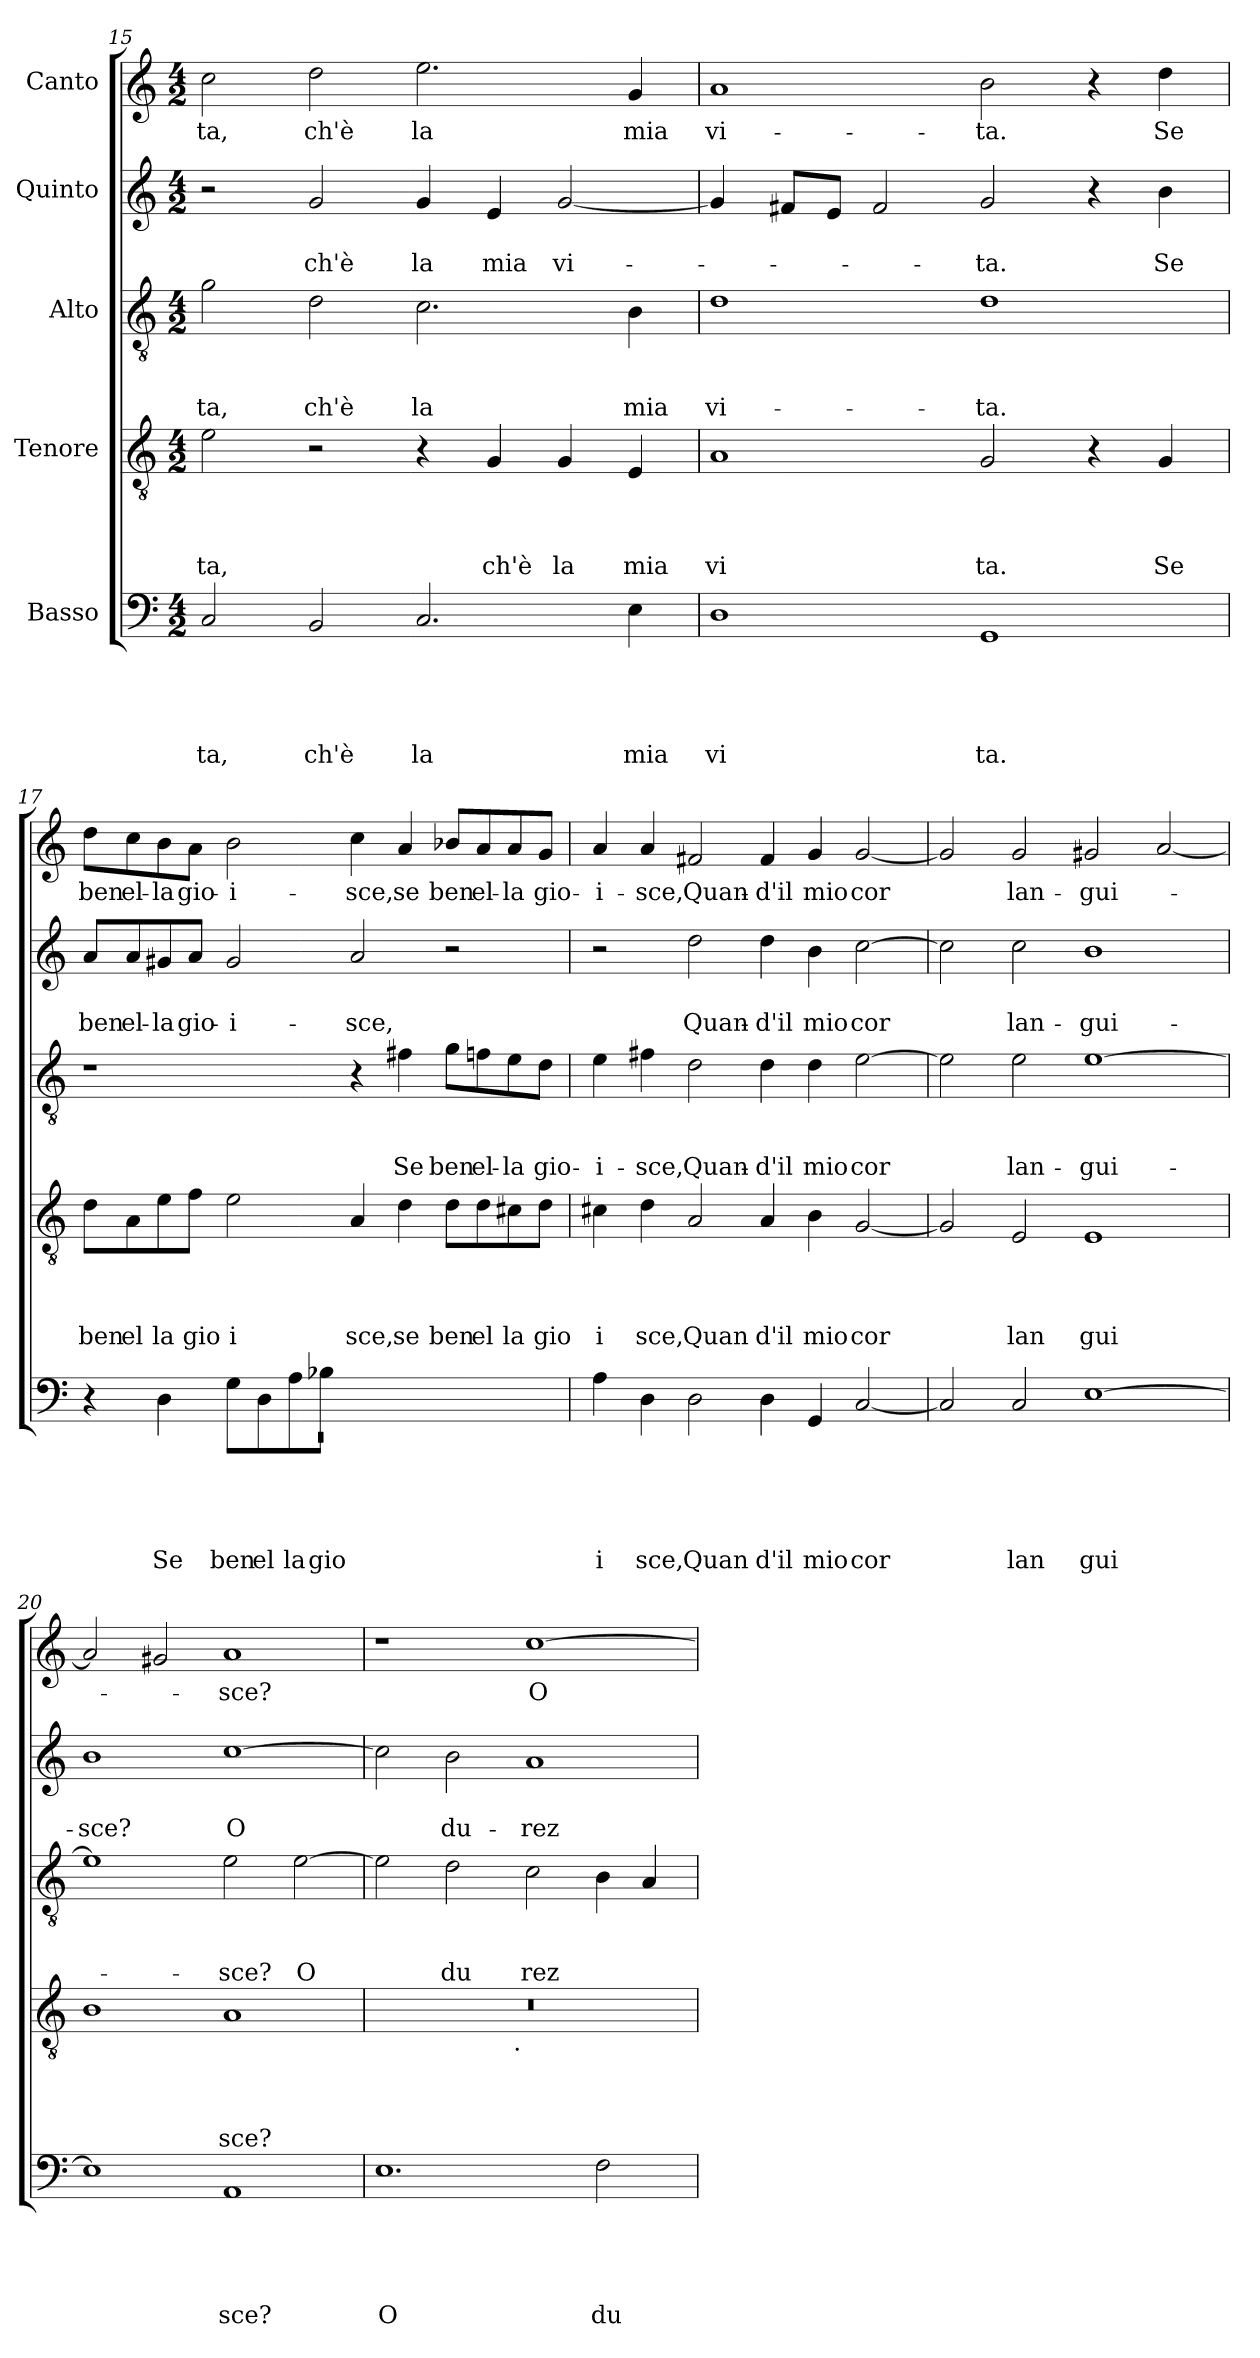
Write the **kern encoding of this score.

**kern	**text	**text	**text	**text	**text	**kern	**text	**text	**text	**text	**kern	**text	**text	**text	**kern	**text	**text	**kern	**text
*part5	*part5	*part5	*part5	*part5	*part5	*part4	*part4	*part4	*part4	*part4	*part3	*part3	*part3	*part3	*part2	*part2	*part2	*part1	*part1
*staff5	*staff5	*staff5	*staff5	*staff5	*staff5	*staff4	*staff4	*staff4	*staff4	*staff4	*staff3	*staff3	*staff3	*staff3	*staff2	*staff2	*staff2	*staff1	*staff1
*I"Basso	*	*	*	*	*	*I"Tenore	*	*	*	*	*I"Alto	*	*	*	*I"Quinto	*	*	*I"Canto	*
*clefF4	*	*	*	*	*	*clefGv2	*	*	*	*	*clefGv2	*	*	*	*clefG2	*	*	*clefG2	*
*k[]	*	*	*	*	*	*k[]	*	*	*	*	*k[]	*	*	*	*k[]	*	*	*k[]	*
*C:	*	*	*	*	*	*C:	*	*	*	*	*C:	*	*	*	*C:	*	*	*C:	*
*M4/2	*	*	*	*	*	*M4/2	*	*	*	*	*M4/2	*	*	*	*M4/2	*	*	*M4/2	*
=15	=15	=15	=15	=15	=15	=15	=15	=15	=15	=15	=15	=15	=15	=15	=15	=15	=15	=15	=15
!	!	!	!	!	!LO:LY:b	!	!	!	!	!LO:LY:b	!	!	!	!LO:LY:b	!	!	!	!	!LO:LY:b
2C/	.	.	.	.	ta,	2e\	.	.	.	ta,	2g\	.	.	-ta,	2r	.	.	2cc\	-ta,
!	!	!	!	!	!LO:LY:b	!	!	!	!	!	!	!	!	!LO:LY:b	!	!	!LO:LY:b	!	!LO:LY:b
2BB/	.	.	.	.	ch'è	2r	.	.	.	.	2d\	.	.	ch'è	2g/	.	ch'è	2dd\	ch'è
!	!	!	!	!	!LO:LY:b	!	!	!	!	!	!	!	!	!LO:LY:b	!	!	!LO:LY:b	!	!LO:LY:b
2.C/	.	.	.	.	la	4r	.	.	.	.	2.c\	.	.	la	4g/	.	la	2.ee\	la
!	!	!	!	!	!	!	!	!	!	!LO:LY:b	!	!	!	!	!	!	!LO:LY:b	!	!
.	.	.	.	.	.	4G/	.	.	.	ch'è	.	.	.	.	4e/	.	mia	.	.
!	!	!	!	!	!	!	!	!	!	!LO:LY:b	!	!	!	!	!	!	!LO:LY:b	!	!
.	.	.	.	.	.	4G/	.	.	.	la	.	.	.	.	[<2g/	.	vi-	.	.
!	!	!	!	!	!LO:LY:b	!	!	!	!	!LO:LY:b	!	!	!	!LO:LY:b	!	!	!	!	!LO:LY:b
4E\	.	.	.	.	mia	4E/	.	.	.	mia	4B\	.	.	mia	.	.	.	4g/	mia
=16	=16	=16	=16	=16	=16	=16	=16	=16	=16	=16	=16	=16	=16	=16	=16	=16	=16	=16	=16
!	!	!	!	!	!LO:LY:b	!	!	!	!	!LO:LY:b	!	!	!	!LO:LY:b	!	!	!	!	!LO:LY:b
1D	.	.	.	.	vi	1A	.	.	.	vi	1d	.	.	vi-	4g/]	.	.	1a	vi-
.	.	.	.	.	.	.	.	.	.	.	.	.	.	.	8f#X/L	.	.	.	.
.	.	.	.	.	.	.	.	.	.	.	.	.	.	.	8e/J	.	.	.	.
.	.	.	.	.	.	.	.	.	.	.	.	.	.	.	2f#/	.	.	.	.
!	!	!	!	!	!LO:LY:b	!	!	!	!	!LO:LY:b	!	!	!	!LO:LY:b	!	!	!LO:LY:b	!	!LO:LY:b
1GG	.	.	.	.	ta.	2G/	.	.	.	ta.	1d	.	.	-ta.	2g/	.	-ta.	2b\	-ta.
.	.	.	.	.	.	4r	.	.	.	.	.	.	.	.	4r	.	.	4r	.
!	!	!	!	!	!	!	!	!	!	!LO:LY:b	!	!	!	!	!	!	!LO:LY:b	!	!LO:LY:b
.	.	.	.	.	.	4G/	.	.	.	Se	.	.	.	.	4b\	.	Se	4dd\	Se
=17	=17	=17	=17	=17	=17	=17	=17	=17	=17	=17	=17	=17	=17	=17	=17	=17	=17	=17	=17
*^	*	*	*	*	*	*	*	*	*	*	*	*	*	*	*	*	*	*	*
!	!LO:N:vis=1	!	!	!	!	!	!	!	!	!	!LO:LY:b	!	!	!	!	!	!	!LO:LY:b	!	!LO:LY:b
*	*^	*	*	*	*	*	*	*	*	*	*	*	*	*	*	*	*	*	*	*
0ryy	0rEE	4r	.	.	.	.	.	8d\L	.	.	.	ben	1r	.	.	.	8a/L	.	ben	8dd\L	ben
!	!	!	!	!	!	!	!	!	!	!	!	!LO:LY:b	!	!	!	!	!	!	!LO:LY:b	!	!LO:LY:b
.	.	.	.	.	.	.	.	8A\	.	.	.	el	.	.	.	.	8a/	.	el-	8cc\	el-
!	!	!	!	!	!	!	!LO:LY:b	!	!	!	!	!LO:LY:b	!	!	!	!	!	!	!LO:LY:b	!	!LO:LY:b
.	.	4D\	.	.	.	.	Se	8e\	.	.	.	la	.	.	.	.	8g#X/	.	-la	8b\	-la
!	!	!	!	!	!	!	!	!	!	!	!	!LO:LY:b	!	!	!	!	!	!	!LO:LY:b	!	!LO:LY:b
.	.	.	.	.	.	.	.	8f\J	.	.	.	gio	.	.	.	.	8a/J	.	gio-	8a\J	gio-
!	!	!	!	!	!	!	!LO:LY:b	!	!	!	!	!LO:LY:b	!	!	!	!	!	!	!LO:LY:b	!	!LO:LY:b
.	.	8G\L	.	.	.	.	ben	2e\	.	.	.	i	.	.	.	.	2g#/	.	-i-	2b\	-i-
!	!	!	!	!	!	!	!LO:LY:b	!	!	!	!	!	!	!	!	!	!	!	!	!	!
.	.	8D\	.	.	.	.	el	.	.	.	.	.	.	.	.	.	.	.	.	.	.
!	!	!	!	!	!	!	!LO:LY:b	!	!	!	!	!	!	!	!	!	!	!	!	!	!
.	.	8A\	.	.	.	.	la	.	.	.	.	.	.	.	.	.	.	.	.	.	.
!	!	!	!	!	!	!	!LO:LY:b	!	!	!	!	!	!	!	!	!	!	!	!	!	!
.	.	8B-X\J	.	.	.	.	gio	.	.	.	.	.	.	.	.	.	.	.	.	.	.
!	!	!	!	!	!	!	!	!	!	!	!	!LO:LY:b	!	!	!	!	!	!	!LO:LY:b	!	!LO:LY:b
.	.	1ryy	.	.	.	.	.	4A/	.	.	.	sce,	4r	.	.	.	2a/	.	-sce,	4cc\	-sce,
!	!	!	!	!	!	!	!	!	!	!	!	!LO:LY:b	!	!	!	!LO:LY:b	!	!	!	!	!LO:LY:b
.	.	.	.	.	.	.	.	4d\	.	.	.	se	4f#X\	.	.	Se	.	.	.	4a/	se
!	!	!	!	!	!	!	!	!	!	!	!	!LO:LY:b	!	!	!	!LO:LY:b	!	!	!	!	!LO:LY:b
.	.	.	.	.	.	.	.	8d\L	.	.	.	ben	8g\L	.	.	ben	2r	.	.	8b-X/L	ben
!	!	!	!	!	!	!	!	!	!	!	!	!LO:LY:b	!	!	!	!LO:LY:b	!	!	!	!	!LO:LY:b
.	.	.	.	.	.	.	.	8d\	.	.	.	el	8fn\	.	.	el-	.	.	.	8a/	el-
!	!	!	!	!	!	!	!	!	!	!	!	!LO:LY:b	!	!	!	!LO:LY:b	!	!	!	!	!LO:LY:b
.	.	.	.	.	.	.	.	8c#X\	.	.	.	la	8e\	.	.	-la	.	.	.	8a/	-la
!	!	!	!	!	!	!	!	!	!	!	!	!LO:LY:b	!	!	!	!LO:LY:b	!	!	!	!	!LO:LY:b
.	.	.	.	.	.	.	.	8d\J	.	.	.	gio	8d\J	.	.	gio-	.	.	.	8g/J	gio-
*v	*v	*v	*	*	*	*	*	*	*	*	*	*	*	*	*	*	*	*	*	*	*
=18	=18	=18	=18	=18	=18	=18	=18	=18	=18	=18	=18	=18	=18	=18	=18	=18	=18	=18	=18
!	!	!	!	!	!LO:LY:b	!	!	!	!	!LO:LY:b	!	!	!	!LO:LY:b	!	!	!	!	!LO:LY:b
4A\	.	.	.	.	i	4c#X\	.	.	.	i	4e\	.	.	-i-	2r	.	.	4a/	-i-
!	!	!	!	!	!LO:LY:b	!	!	!	!	!LO:LY:b	!	!	!	!LO:LY:b	!	!	!	!	!LO:LY:b
4D\	.	.	.	.	sce,	4d\	.	.	.	sce,	4f#X\	.	.	-sce,	.	.	.	4a/	-sce,
!	!	!	!	!	!LO:LY:b	!	!	!	!	!LO:LY:b	!	!	!	!LO:LY:b	!	!	!LO:LY:b	!	!LO:LY:b
2D\	.	.	.	.	Quan	2A/	.	.	.	Quan	2d\	.	.	Quan-	2dd\	.	Quan-	2f#X/	Quan-
!	!	!	!	!	!LO:LY:b	!	!	!	!	!LO:LY:b	!	!	!	!LO:LY:b	!	!	!LO:LY:b	!	!LO:LY:b
4D\	.	.	.	.	d'il	4A/	.	.	.	d'il	4d\	.	.	-d'il	4dd\	.	-d'il	4f#/	-d'il
!	!	!	!	!	!LO:LY:b	!	!	!	!	!LO:LY:b	!	!	!	!LO:LY:b	!	!	!LO:LY:b	!	!LO:LY:b
4GG/	.	.	.	.	mio	4B\	.	.	.	mio	4d\	.	.	mio	4b\	.	mio	4g/	mio
!	!	!	!	!	!LO:LY:b	!	!	!	!	!LO:LY:b	!	!	!	!LO:LY:b	!	!	!LO:LY:b	!	!LO:LY:b
[<2C/	.	.	.	.	cor	[<2G/	.	.	.	cor	[>2e\	.	.	cor	[>2cc\	.	cor	[<2g/	cor
=19	=19	=19	=19	=19	=19	=19	=19	=19	=19	=19	=19	=19	=19	=19	=19	=19	=19	=19	=19
2C/]	.	.	.	.	.	2G/]	.	.	.	.	2e\]	.	.	.	2cc\]	.	.	2g/]	.
!	!	!	!	!	!LO:LY:b	!	!	!	!	!LO:LY:b	!	!	!	!LO:LY:b	!	!	!LO:LY:b	!	!LO:LY:b
2C/	.	.	.	.	lan	2E/	.	.	.	lan	2e\	.	.	lan-	2cc\	.	lan-	2g/	lan-
!	!	!	!	!	!LO:LY:b	!	!	!	!	!LO:LY:b	!	!	!	!LO:LY:b	!	!	!LO:LY:b	!	!LO:LY:b
[>1E	.	.	.	.	gui	1E	.	.	.	gui	[>1e	.	.	-gui-	1b	.	-gui-	2g#X/	-gui-
.	.	.	.	.	.	.	.	.	.	.	.	.	.	.	.	.	.	[>2a/	.
!!LO:PB:g=z
=20	=20	=20	=20	=20	=20	=20	=20	=20	=20	=20	=20	=20	=20	=20	=20	=20	=20	=20	=20
!	!	!	!	!	!	!	!	!	!	!	!	!	!	!	!	!	!LO:LY:b	!	!
1E]	.	.	.	.	.	1B	.	.	.	.	1e]	.	.	.	1b	.	-sce?	2a/]	.
.	.	.	.	.	.	.	.	.	.	.	.	.	.	.	.	.	.	2g#X/	.
!	!	!	!	!	!LO:LY:b	!	!	!	!	!LO:LY:b	!	!	!	!LO:LY:b	!	!	!LO:LY:b	!	!LO:LY:b
1AA	.	.	.	.	sce?	1A	.	.	.	sce?	2e\	.	.	-sce?	[>1cc	.	O	1a	-sce?
!	!	!	!	!	!	!	!	!	!	!	!	!	!	!LO:LY:b	!	!	!	!	!
.	.	.	.	.	.	.	.	.	.	.	[>2e\	.	.	O	.	.	.	.	.
=21	=21	=21	=21	=21	=21	=21	=21	=21	=21	=21	=21	=21	=21	=21	=21	=21	=21	=21	=21
!	!	!	!	!	!LO:LY:b	!	!	!	!	!	!	!	!	!	!	!	!	!	!
*	*	*	*	*	*	*^	*	*	*	*	*	*	*	*	*	*	*	*	*
1.E	.	.	.	.	O	0r	2ryy	.	.	.	.	2e\]	.	.	.	2cc\]	.	.	1r	.
!	!	!	!	!	!	!	!	!	!	!	!	!	!	!	!LO:LY:b	!	!	!LO:LY:b	!	!
.	.	.	.	.	.	.	4...ryy	.	.	.	.	2d\	.	.	du	2b\	.	du-	.	.
!	!	!	!	!	!	!	!LO:TX:b:t=.	!	!	!	!	!	!	!	!	!	!	!	!	!
.	.	.	.	.	.	.	1ryy	.	.	.	.	.	.	.	.	.	.	.	.	.
!	!	!	!	!	!	!	!	!	!	!	!	!	!	!	!LO:LY:b	!	!	!LO:LY:b	!	!LO:LY:b
.	.	.	.	.	.	.	.	.	.	.	.	2c\	.	.	rez	1a	.	-rez-	[>1cc	O
!	!	!	!	!	!LO:LY:b	!	!	!	!	!	!	!	!	!	!	!	!	!	!	!
2F\	.	.	.	.	du	.	.	.	.	.	.	4B\	.	.	.	.	.	.	.	.
.	.	.	.	.	.	.	.	.	.	.	.	4A/	.	.	.	.	.	.	.	.
.	.	.	.	.	.	.	32ryy	.	.	.	.	.	.	.	.	.	.	.	.	.
*	*	*	*	*	*	*v	*v	*	*	*	*	*	*	*	*	*	*	*	*	*
=	=	=	=	=	=	=	=	=	=	=	=	=	=	=	=	=	=	=	=
*-	*-	*-	*-	*-	*-	*-	*-	*-	*-	*-	*-	*-	*-	*-	*-	*-	*-	*-	*-
